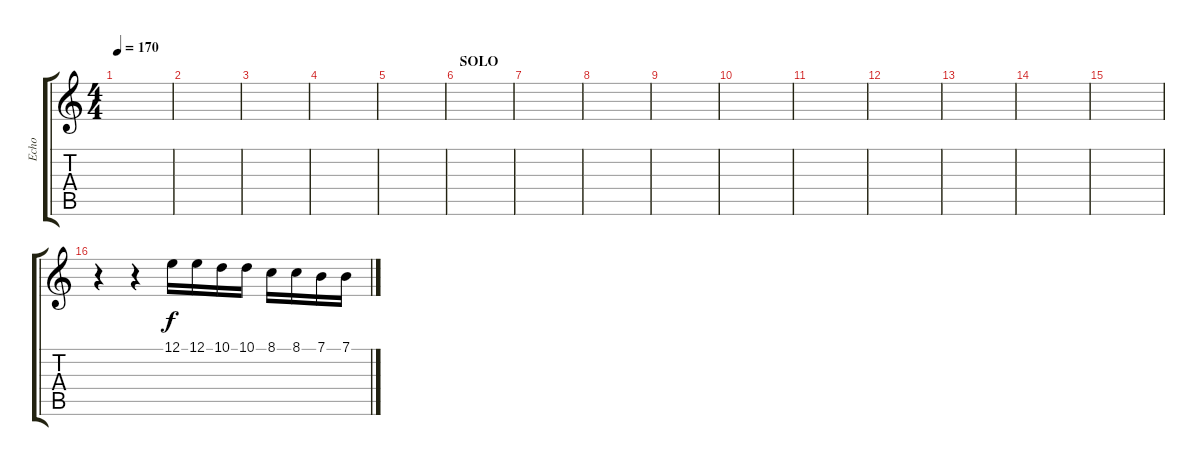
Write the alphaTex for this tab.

\track ("Echo" "Echo") {instrument violin}
\staff {score tabs}
\tuning (E4 B3 G3 D3 A2 E2) {hide}
\ts (4 4)
\tempo 170
\clef g2
\ks c
|
|
|
|
|
\section ("" "SOLO")
|
|
|
|
|
|
|
|
|
|
r.4 r.4 12.1.16 12.1.16 10.1.16 10.1.16 8.1.16 8.1.16 7.1.16 7.1.16
